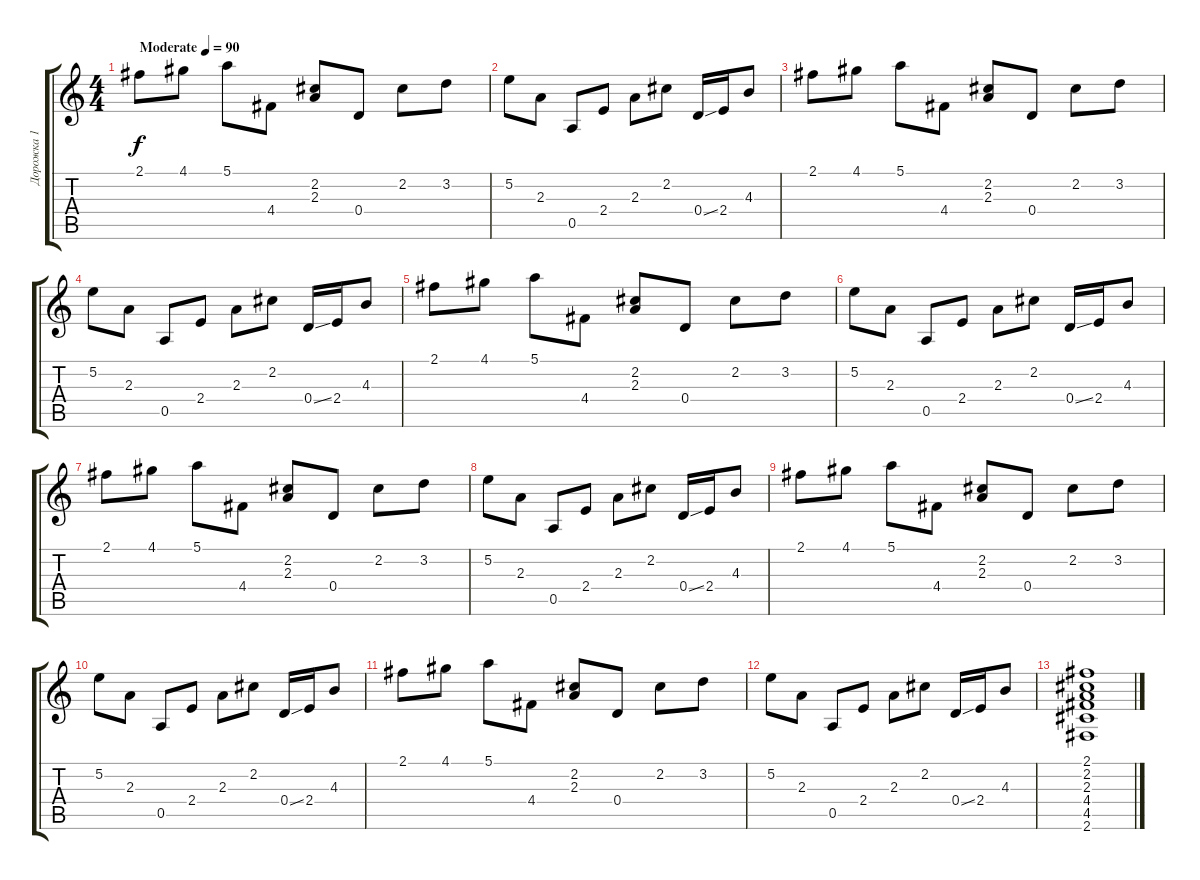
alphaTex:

\track ("Дорожка 1" "Дорожка 1") {instrument acousticguitarsteel}
\staff {score tabs}
\tuning (E4 B3 G3 D3 A2 E2) {hide}
\ts (4 4)
\tempo (90 "Moderate")
\clef g2
\ks c
2.1.8{dy f instrument acousticguitarsteel} 4.1.8 5.1.8 4.4.8 (2.2 2.3).8 0.4.8 2.2.8 3.2.8 |
5.2.8 2.3.8 0.5.8 2.4.8 2.3.8 2.2.8 0.4{ss}.16 2.4.16 4.3.8 |
2.1.8 4.1.8 5.1.8 4.4.8 (2.2 2.3).8 0.4.8 2.2.8 3.2.8 |
5.2.8 2.3.8 0.5.8 2.4.8 2.3.8 2.2.8 0.4{ss}.16 2.4.16 4.3.8 |
2.1.8 4.1.8 5.1.8 4.4.8 (2.2 2.3).8 0.4.8 2.2.8 3.2.8 |
5.2.8 2.3.8 0.5.8 2.4.8 2.3.8 2.2.8 0.4{ss}.16 2.4.16 4.3.8 |
2.1.8 4.1.8 5.1.8 4.4.8 (2.2 2.3).8 0.4.8 2.2.8 3.2.8 |
5.2.8 2.3.8 0.5.8 2.4.8 2.3.8 2.2.8 0.4{ss}.16 2.4.16 4.3.8 |
2.1.8 4.1.8 5.1.8 4.4.8 (2.2 2.3).8 0.4.8 2.2.8 3.2.8 |
5.2.8 2.3.8 0.5.8 2.4.8 2.3.8 2.2.8 0.4{ss}.16 2.4.16 4.3.8 |
2.1.8 4.1.8 5.1.8 4.4.8 (2.2 2.3).8 0.4.8 2.2.8 3.2.8 |
5.2.8 2.3.8 0.5.8 2.4.8 2.3.8 2.2.8 0.4{ss}.16 2.4.16 4.3.8 |
(2.1 2.2 2.3 4.4 4.5 2.6).1
